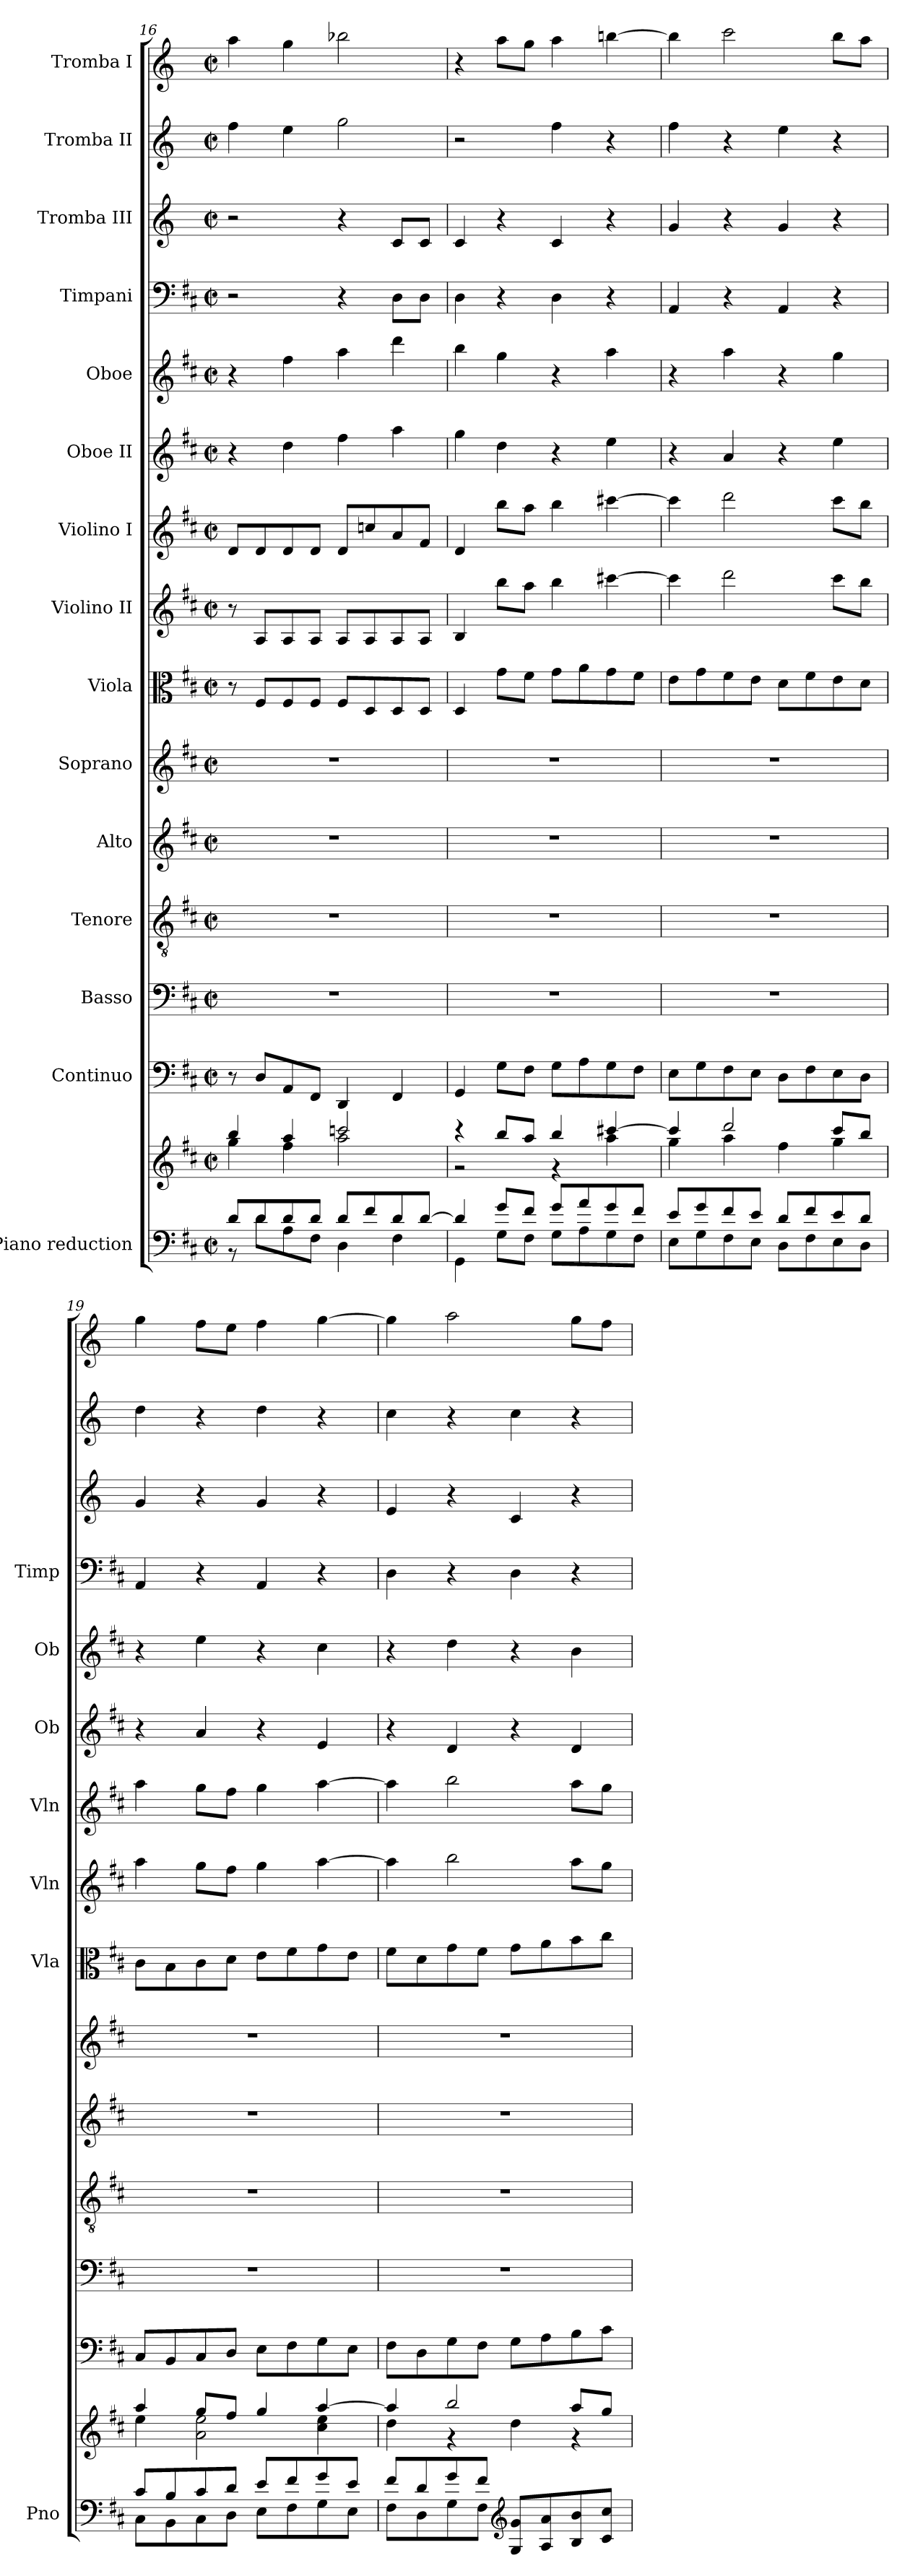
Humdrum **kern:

**kern	**kern	**kern	**kern	**kern	**kern	**kern	**kern	**kern	**kern	**kern	**kern	**kern	**kern	**kern	**kern
*part15	*part15	*part14	*part13	*part12	*part11	*part10	*part9	*part8	*part7	*part6	*part5	*part4	*part3	*part2	*part1
*staff16	*staff15	*staff14	*staff13	*staff12	*staff11	*staff10	*staff9	*staff8	*staff7	*staff6	*staff5	*staff4	*staff3	*staff2	*staff1
*I"Piano reduction	*	*I"Continuo	*I"Basso	*I"Tenore	*I"Alto	*I"Soprano	*I"Viola	*I"Violino II	*I"Violino I	*I"Oboe II	*I"Oboe	*I"Timpani	*I"Tromba III	*I"Tromba II	*I"Tromba I
*I'Pno	*	*	*	*	*	*	*I'Vla	*I'Vln	*I'Vln	*I'Ob	*I'Ob	*I'Timp	*	*	*
*clefF4	*clefG2	*clefF4	*clefF4	*clefGv2	*clefG2	*clefG2	*clefC3	*clefG2	*clefG2	*clefG2	*clefG2	*clefF4	*clefG2	*clefG2	*clefG2
*	*	*	*	*	*	*	*	*	*	*	*	*	*ITrd-1c-2	*ITrd-1c-2	*ITrd-1c-2
*k[f#c#]	*k[f#c#]	*k[f#c#]	*k[f#c#]	*k[f#c#]	*k[f#c#]	*k[f#c#]	*k[f#c#]	*k[f#c#]	*k[f#c#]	*k[f#c#]	*k[f#c#]	*k[f#c#]	*k[f#c#]	*k[f#c#]	*k[f#c#]
*M2/2	*M2/2	*M2/2	*M2/2	*M2/2	*M2/2	*M2/2	*M2/2	*M2/2	*M2/2	*M2/2	*M2/2	*M2/2	*M2/2	*M2/2	*M2/2
*met(c|)	*met(c|)	*met(c|)	*met(c|)	*met(c|)	*met(c|)	*met(c|)	*met(c|)	*met(c|)	*met(c|)	*met(c|)	*met(c|)	*met(c|)	*met(c|)	*met(c|)	*met(c|)
=16	=16	=16	=16	=16	=16	=16	=16	=16	=16	=16	=16	=16	=16	=16	=16
*^	*^	*	*	*	*	*	*	*	*	*	*	*	*	*	*
8d/L	8r	4bb/	4gg\	8r	1r	1r	1r	1r	8r	8r	8d/L	4r	4r	2r	2r	4gg\	4bb\
8d/	8d\L	.	.	8D/L	.	.	.	.	8F#/L	8A/L	8d/	.	.	.	.	.	.
8d/	8A\	4aa/	4ff#\	8AA/	.	.	.	.	8F#/	8A/	8d/	4dd\	4ff#\	.	.	4ff#\	4aa\
8d/J	8F#\J	.	.	8FF#/J	.	.	.	.	8F#/J	8A/J	8d/J	.	.	.	.	.	.
8d/L	4D\	2cccn/	2aa\	4DD/	.	.	.	.	8F#/L	8A/L	8d/L	4ff#\	4aa\	4r	4r	2aa\	2cccn\
8f#/	.	.	.	.	.	.	.	.	8D/	8A/	8ccn/	.	.	.	.	.	.
8d/	4F#\	.	.	4FF#/	.	.	.	.	8D/	8A/	8a/	4aa\	4ddd\	8D\L	8d/L	.	.
[8d/J	.	.	.	.	.	.	.	.	8D/J	8A/J	8f#/J	.	.	8D\J	8d/J	.	.
=17	=17	=17	=17	=17	=17	=17	=17	=17	=17	=17	=17	=17	=17	=17	=17	=17	=17
4d/]	4GG\	4r	2r	4GG/	1r	1r	1r	1r	4D/	4B/	4d/	4gg\	4bb\	4D\	4d/	2r	4r
8g/L	8G\L	8bb/L	.	8G\L	.	.	.	.	8g\L	8bb\L	8bb\L	4dd\	4gg\	4r	4r	.	8bb\L
8f#/J	8F#\J	8aa/J	.	8F#\J	.	.	.	.	8f#\J	8aa\J	8aa\J	.	.	.	.	.	8aa\J
8g/L	8G\L	4bb/	4r	8G\L	.	.	.	.	8g\L	4bb\	4bb\	4r	4r	4D\	4d/	4gg\	4bb\
8a/	8A\	.	.	8A\	.	.	.	.	8a\	.	.	.	.	.	.	.	.
8g/	8G\	[4ccc#X/	4aa\	8G\	.	.	.	.	8g\	[4ccc#X\	[4ccc#X\	4ee\	4aa\	4r	4r	4r	[4ccc#X\
8f#/J	8F#\J	.	.	8F#\J	.	.	.	.	8f#\J	.	.	.	.	.	.	.	.
=18	=18	=18	=18	=18	=18	=18	=18	=18	=18	=18	=18	=18	=18	=18	=18	=18	=18
8e/L	8E\L	4ccc#/]	4gg\	8E\L	1r	1r	1r	1r	8e\L	4ccc#\]	4ccc#\]	4r	4r	4AA/	4a/	4gg\	4ccc#\]
8g/	8G\	.	.	8G\	.	.	.	.	8g\	.	.	.	.	.	.	.	.
8f#/	8F#\	2ddd/	4aa\	8F#\	.	.	.	.	8f#\	2ddd\	2ddd\	4a/	4aa\	4r	4r	4r	2ddd\
8e/J	8E\J	.	.	8E\J	.	.	.	.	8e\J	.	.	.	.	.	.	.	.
8d/L	8D\L	.	4ff#\	8D\L	.	.	.	.	8d\L	.	.	4r	4r	4AA/	4a/	4ff#\	.
8f#/	8F#\	.	.	8F#\	.	.	.	.	8f#\	.	.	.	.	.	.	.	.
8e/	8E\	8ccc#/L	4gg\	8E\	.	.	.	.	8e\	8ccc#\L	8ccc#\L	4ee\	4gg\	4r	4r	4r	8ccc#\L
8d/J	8D\J	8bb/J	.	8D\J	.	.	.	.	8d\J	8bb\J	8bb\J	.	.	.	.	.	8bb\J
!!LO:PB:g=z
=19	=19	=19	=19	=19	=19	=19	=19	=19	=19	=19	=19	=19	=19	=19	=19	=19	=19
8c#/L	8C#\L	4aa/	4ee\	8C#/L	1r	1r	1r	1r	8c#\L	4aa\	4aa\	4r	4r	4AA/	4a/	4ee\	4aa\
8B/	8BB\	.	.	8BB/	.	.	.	.	8B\	.	.	.	.	.	.	.	.
8c#/	8C#\	8gg/L	2a\ 2ee\	8C#/	.	.	.	.	8c#\	8gg\L	8gg\L	4a/	4ee\	4r	4r	4r	8gg\L
8d/J	8D\J	8ff#/J	.	8D/J	.	.	.	.	8d\J	8ff#\J	8ff#\J	.	.	.	.	.	8ff#\J
8e/L	8E\L	4gg/	.	8E\L	.	.	.	.	8e\L	4gg\	4gg\	4r	4r	4AA/	4a/	4ee\	4gg\
8f#/	8F#\	.	.	8F#\	.	.	.	.	8f#\	.	.	.	.	.	.	.	.
8g/	8G\	[4aa/	4cc#\ 4ee\	8G\	.	.	.	.	8g\	[4aa\	[4aa\	4e/	4cc#\	4r	4r	4r	[4aa\
8e/J	8E\J	.	.	8E\J	.	.	.	.	8e\J	.	.	.	.	.	.	.	.
=20	=20	=20	=20	=20	=20	=20	=20	=20	=20	=20	=20	=20	=20	=20	=20	=20	=20
8f#/L	8F#\L	4aa/]	4dd\	8F#\L	1r	1r	1r	1r	8f#\L	4aa\]	4aa\]	4r	4r	4D\	4f#/	4dd\	4aa\]
8d/	8D\	.	.	8D\	.	.	.	.	8d\	.	.	.	.	.	.	.	.
8g/	8G\	2bb/	4r	8G\	.	.	.	.	8g\	2bb\	2bb\	4d/	4dd\	4r	4r	4r	2bb\
8f#/J	8F#\J	.	.	8F#\J	.	.	.	.	8f#\J	.	.	.	.	.	.	.	.
*clefG2	*	*	*	*	*	*	*	*	*	*	*	*	*	*	*	*	*
8G/ 8g/L	2ryy	.	4dd\	8G\L	.	.	.	.	8g\L	.	.	4r	4r	4D\	4d/	4dd\	.
8A/ 8a/	.	.	.	8A\	.	.	.	.	8a\	.	.	.	.	.	.	.	.
8B/ 8b/	.	8aa/L	4r	8B\	.	.	.	.	8b\	8aa\L	8aa\L	4d/	4b\	4r	4r	4r	8aa\L
8c#/ 8cc#/J	.	8gg/J	.	8c#\J	.	.	.	.	8cc#\J	8gg\J	8gg\J	.	.	.	.	.	8gg\J
*v	*v	*	*	*	*	*	*	*	*	*	*	*	*	*	*	*	*
*	*v	*v	*	*	*	*	*	*	*	*	*	*	*	*	*	*
=	=	=	=	=	=	=	=	=	=	=	=	=	=	=	=
*-	*-	*-	*-	*-	*-	*-	*-	*-	*-	*-	*-	*-	*-	*-	*-
